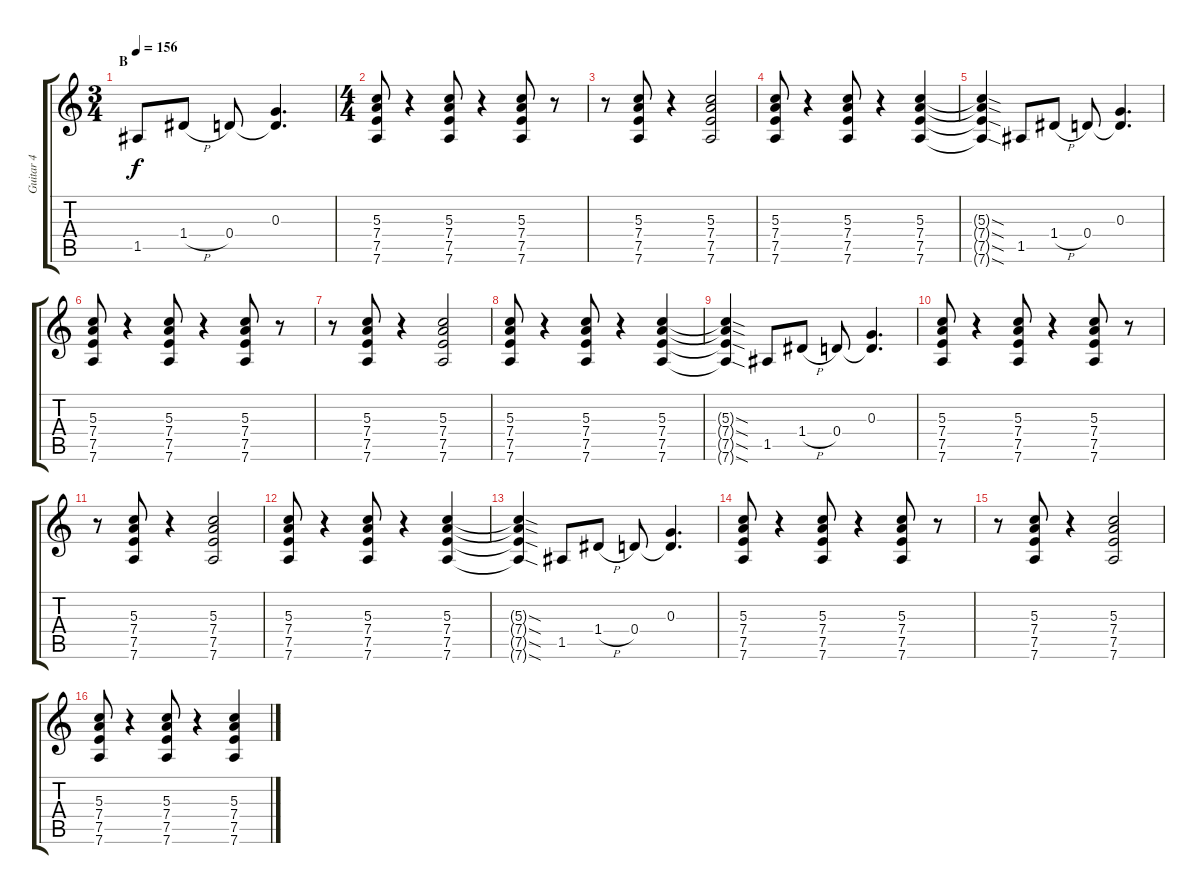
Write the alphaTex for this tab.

\track ("Guitar 4" "Guitar 4") {instrument overdrivenguitar}
\staff {score tabs}
\tuning (E4 B3 G3 D3 A2 D2) {hide}
\ts (3 4)
\section ("" "B")
\tempo 156
\clef g2
\ks c
1.5.8{dy f} 1.4{h}.8 0.4.8 (0.3 0.4{t}).4{d} |
\ts (4 4)
(5.3 7.4 7.5 7.6).8 r.4 (5.3 7.4 7.5 7.6).8 r.4 (5.3 7.4 7.5 7.6).8 r.8 |
r.8 (5.3 7.4 7.5 7.6).8 r.4 (5.3 7.4 7.5 7.6).2 |
(5.3 7.4 7.5 7.6).8 r.4 (5.3 7.4 7.5 7.6).8 r.4 (5.3 7.4 7.5 7.6).4 |
(5.3{sod t} 7.4{sod t} 7.5{sod t} 7.6{sod t}).4 1.5.8 1.4{h}.8 0.4.8 (0.3 0.4{t}).4{d} |
(5.3 7.4 7.5 7.6).8 r.4 (5.3 7.4 7.5 7.6).8 r.4 (5.3 7.4 7.5 7.6).8 r.8 |
r.8 (5.3 7.4 7.5 7.6).8 r.4 (5.3 7.4 7.5 7.6).2 |
(5.3 7.4 7.5 7.6).8 r.4 (5.3 7.4 7.5 7.6).8 r.4 (5.3 7.4 7.5 7.6).4 |
(5.3{sod t} 7.4{sod t} 7.5{sod t} 7.6{sod t}).4 1.5.8 1.4{h}.8 0.4.8 (0.3 0.4{t}).4{d} |
(5.3 7.4 7.5 7.6).8 r.4 (5.3 7.4 7.5 7.6).8 r.4 (5.3 7.4 7.5 7.6).8 r.8 |
r.8 (5.3 7.4 7.5 7.6).8 r.4 (5.3 7.4 7.5 7.6).2 |
(5.3 7.4 7.5 7.6).8 r.4 (5.3 7.4 7.5 7.6).8 r.4 (5.3 7.4 7.5 7.6).4 |
(5.3{sod t} 7.4{sod t} 7.5{sod t} 7.6{sod t}).4 1.5.8 1.4{h}.8 0.4.8 (0.3 0.4{t}).4{d} |
(5.3 7.4 7.5 7.6).8 r.4 (5.3 7.4 7.5 7.6).8 r.4 (5.3 7.4 7.5 7.6).8 r.8 |
r.8 (5.3 7.4 7.5 7.6).8 r.4 (5.3 7.4 7.5 7.6).2 |
(5.3 7.4 7.5 7.6).8 r.4 (5.3 7.4 7.5 7.6).8 r.4 (5.3 7.4 7.5 7.6).4
